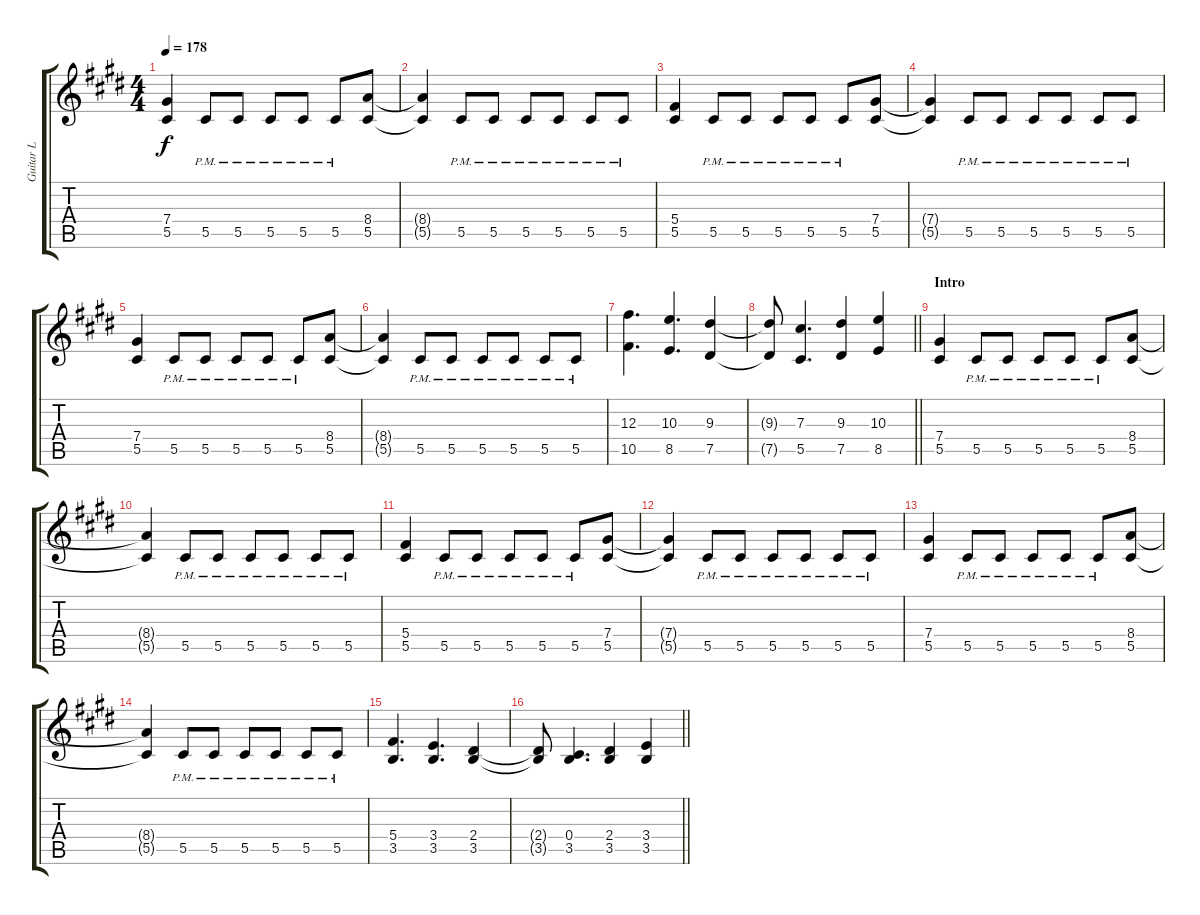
\track ("Guitar L" "Guitar L") {instrument distortionguitar}
\staff {score tabs}
\tuning (Eb4 Bb3 Gb3 Db3 Ab2 Db2) {hide}
\ts (4 4)
\tempo 178
\clef g2
\ks e
(7.4 5.5).4{dy f} 5.5{pm}.8 5.5{pm}.8 5.5{pm}.8 5.5{pm}.8 5.5{pm}.8 (8.4 5.5).8 |
(8.4{t} 5.5{t}).4 5.5{pm}.8 5.5{pm}.8 5.5{pm}.8 5.5{pm}.8 5.5{pm}.8 5.5{pm}.8 |
(5.4 5.5).4 5.5{pm}.8 5.5{pm}.8 5.5{pm}.8 5.5{pm}.8 5.5{pm}.8 (7.4 5.5).8 |
(7.4{t} 5.5{t}).4 5.5{pm}.8 5.5{pm}.8 5.5{pm}.8 5.5{pm}.8 5.5{pm}.8 5.5{pm}.8 |
(7.4 5.5).4 5.5{pm}.8 5.5{pm}.8 5.5{pm}.8 5.5{pm}.8 5.5{pm}.8 (8.4 5.5).8 |
(8.4{t} 5.5{t}).4 5.5{pm}.8 5.5{pm}.8 5.5{pm}.8 5.5{pm}.8 5.5{pm}.8 5.5{pm}.8 |
(12.3 10.5).4{d} (10.3 8.5).4{d} (9.3 7.5).4 |
\barLineRight lightlight
(9.3{t} 7.5{t}).8 (7.3 5.5).4{d} (9.3 7.5).4 (10.3 8.5).4 |
\section ("" "Intro")
(7.4 5.5).4 5.5{pm}.8 5.5{pm}.8 5.5{pm}.8 5.5{pm}.8 5.5{pm}.8 (8.4 5.5).8 |
(8.4{t} 5.5{t}).4 5.5{pm}.8 5.5{pm}.8 5.5{pm}.8 5.5{pm}.8 5.5{pm}.8 5.5{pm}.8 |
(5.4 5.5).4 5.5{pm}.8 5.5{pm}.8 5.5{pm}.8 5.5{pm}.8 5.5{pm}.8 (7.4 5.5).8 |
(7.4{t} 5.5{t}).4 5.5{pm}.8 5.5{pm}.8 5.5{pm}.8 5.5{pm}.8 5.5{pm}.8 5.5{pm}.8 |
(7.4 5.5).4 5.5{pm}.8 5.5{pm}.8 5.5{pm}.8 5.5{pm}.8 5.5{pm}.8 (8.4 5.5).8 |
(8.4{t} 5.5{t}).4 5.5{pm}.8 5.5{pm}.8 5.5{pm}.8 5.5{pm}.8 5.5{pm}.8 5.5{pm}.8 |
(5.4 3.5).4{d} (3.4 3.5).4{d} (2.4 3.5).4 |
\barLineRight lightlight
(2.4{t} 3.5{t}).8 (0.4 3.5).4{d} (2.4 3.5).4 (3.4 3.5).4
